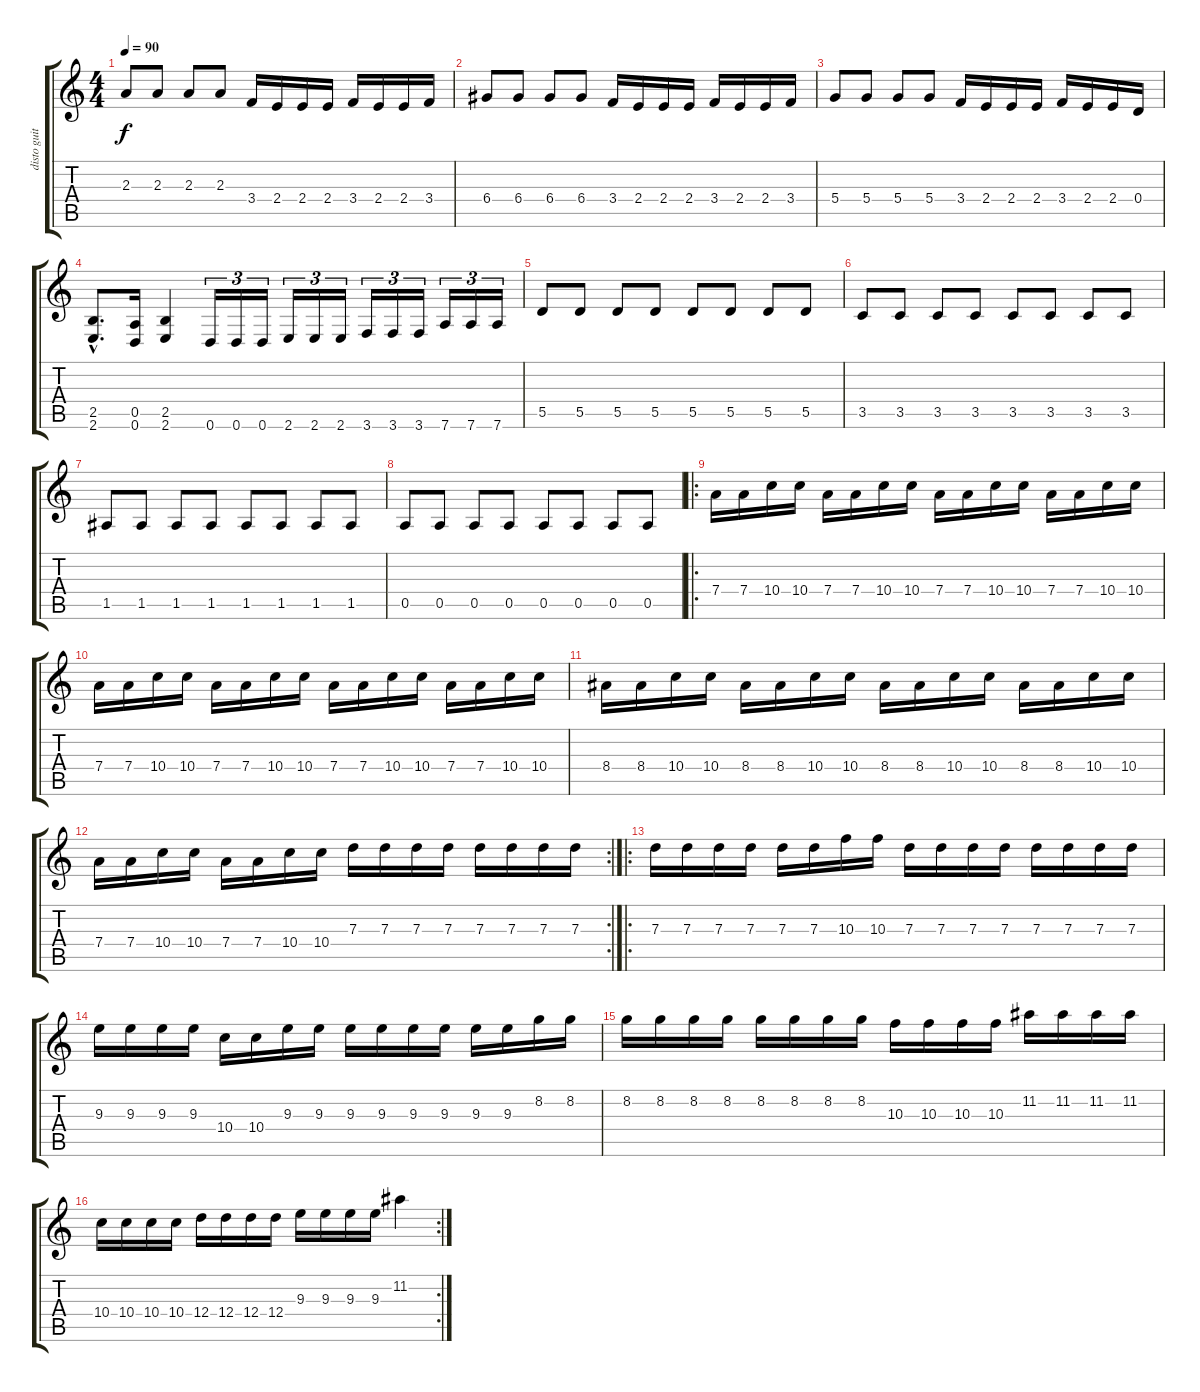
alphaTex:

\track ("disto guitar" "disto guit") {instrument distortionguitar}
\staff {score tabs}
\tuning (E4 B3 G3 D3 A2 D2) {hide}
\ts (4 4)
\tempo 90
\clef g2
\ks c
2.3.8{dy f} 2.3.8 2.3.8 2.3.8 3.4.16 2.4.16 2.4.16 2.4.16 3.4.16 2.4.16 2.4.16 3.4.16 |
6.4.8 6.4.8 6.4.8 6.4.8 3.4.16 2.4.16 2.4.16 2.4.16 3.4.16 2.4.16 2.4.16 3.4.16 |
5.4.8 5.4.8 5.4.8 5.4.8 3.4.16 2.4.16 2.4.16 2.4.16 3.4.16 2.4.16 2.4.16 0.4.16 |
(2.5{hac} 2.6{hac}).8{d} (0.5 0.6).16 (2.5 2.6).4 0.6.16{tu (3 2)} 0.6.16{tu (3 2)} 0.6.16{tu (3 2)} 2.6.16{tu (3 2)} 2.6.16{tu (3 2)} 2.6.16{tu (3 2)} 3.6.16{tu (3 2)} 3.6.16{tu (3 2)} 3.6.16{tu (3 2)} 7.6.16{tu (3 2)} 7.6.16{tu (3 2)} 7.6.16{tu (3 2)} |
5.5.8{instrument acousticguitarsteel} 5.5.8 5.5.8 5.5.8 5.5.8 5.5.8 5.5.8 5.5.8 |
3.5.8 3.5.8 3.5.8 3.5.8 3.5.8 3.5.8 3.5.8 3.5.8 |
1.5.8 1.5.8 1.5.8 1.5.8 1.5.8 1.5.8 1.5.8 1.5.8 |
0.5.8 0.5.8 0.5.8 0.5.8 0.5.8 0.5.8 0.5.8 0.5.8 |
\ro
7.4.16{instrument distortionguitar} 7.4.16 10.4.16 10.4.16 7.4.16 7.4.16 10.4.16 10.4.16 7.4.16 7.4.16 10.4.16 10.4.16 7.4.16 7.4.16 10.4.16 10.4.16 |
7.4.16{instrument distortionguitar} 7.4.16 10.4.16 10.4.16 7.4.16 7.4.16 10.4.16 10.4.16 7.4.16 7.4.16 10.4.16 10.4.16 7.4.16 7.4.16 10.4.16 10.4.16 |
8.4.16 8.4.16 10.4.16 10.4.16 8.4.16 8.4.16 10.4.16 10.4.16 8.4.16 8.4.16 10.4.16 10.4.16 8.4.16 8.4.16 10.4.16 10.4.16 |
\rc 2
7.4.16 7.4.16 10.4.16 10.4.16 7.4.16 7.4.16 10.4.16 10.4.16 7.3.16 7.3.16 7.3.16 7.3.16 7.3.16 7.3.16 7.3.16 7.3.16 |
\ro
7.3.16 7.3.16 7.3.16 7.3.16 7.3.16 7.3.16 10.3.16 10.3.16 7.3.16 7.3.16 7.3.16 7.3.16 7.3.16 7.3.16 7.3.16 7.3.16 |
9.3.16 9.3.16 9.3.16 9.3.16 10.4.16 10.4.16 9.3.16 9.3.16 9.3.16 9.3.16 9.3.16 9.3.16 9.3.16 9.3.16 8.2.16 8.2.16 |
8.2.16 8.2.16 8.2.16 8.2.16 8.2.16 8.2.16 8.2.16 8.2.16 10.3.16 10.3.16 10.3.16 10.3.16 11.2.16 11.2.16 11.2.16 11.2.16 |
\rc 2
10.4.16 10.4.16 10.4.16 10.4.16 12.4.16 12.4.16 12.4.16 12.4.16 9.3.16 9.3.16 9.3.16 9.3.16 11.2.4
